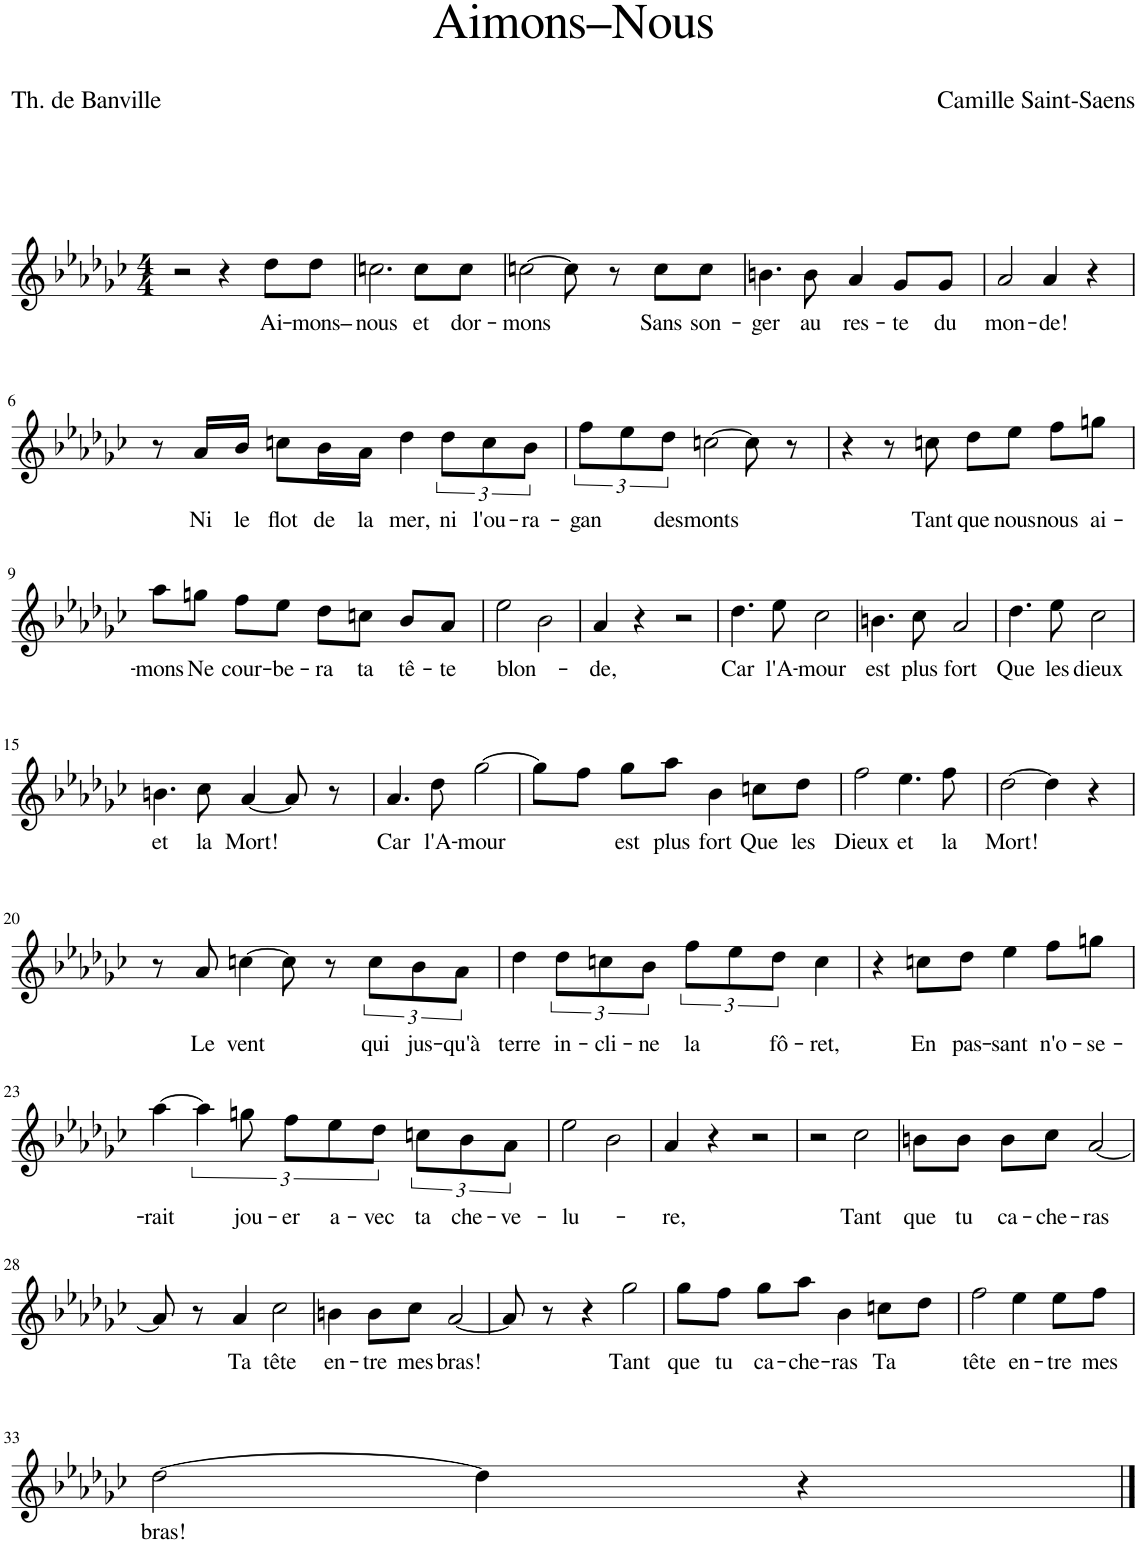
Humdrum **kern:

**kern	**text
*part1	*part1
*staff1	*staff1
*I"Piano	*
*I'Pno	*
*clefG2	*
*k[b-e-a-d-g-c-]	*
*M4/4	*
=1	=1
2r	.
4r	.
!	!LO:LY:b
8dd-\L	Ai-
!	!LO:LY:b
8dd-\J	-mons–
=2	=2
!	!LO:LY:b
2.ccn\	nous
!	!LO:LY:b
8cc\L	et
!	!LO:LY:b
8cc\J	dor-
=3	=3
!	!LO:LY:b
[2ccn\	-mons
8cc\]	.
8r	.
!	!LO:LY:b
8cc\L	Sans
!	!LO:LY:b
8cc\J	son-
=4	=4
!	!LO:LY:b
4.bn\	-ger
!	!LO:LY:b
8b\	au
!	!LO:LY:b
4a-/	res-
!	!LO:LY:b
8g-/L	-te
!	!LO:LY:b
8g-/J	du
=5	=5
!	!LO:LY:b
2a-/	mon-
!	!LO:LY:b
4a-/	-de!
4r	.
!!LO:LB:g=z
=6	=6
8r	.
!	!LO:LY:b
16a-/LL	Ni
!	!LO:LY:b
16b-/JJ	le
!	!LO:LY:b
8ccn\L	flot
!	!LO:LY:b
16b-\L	de
!	!LO:LY:b
16a-\JJ	la
!	!LO:LY:b
4dd-\	mer,
!	!LO:LY:b
12dd-\L	ni
!	!LO:LY:b
12cc\	l'ou-
!	!LO:LY:b
12b-\J	-ra-
=7	=7
!	!LO:LY:b
12ff\L	-gan
12ee-\	.
!	!LO:LY:b
12dd-\J	des
!	!LO:LY:b
[2ccn\	monts
8cc\]	.
8r	.
=8	=8
4r	.
8r	.
!	!LO:LY:b
8ccn\	Tant
!	!LO:LY:b
8dd-\L	que
!	!LO:LY:b
8ee-\J	nous
!	!LO:LY:b
8ff\L	nous
!	!LO:LY:b
8ggn\J	ai-
!!LO:LB:g=z
=9	=9
!	!LO:LY:b
8aa-\L	-mons
!	!LO:LY:b
8ggn\J	Ne
!	!LO:LY:b
8ff\L	cour-
!	!LO:LY:b
8ee-\J	-be-
!	!LO:LY:b
8dd-\L	-ra
!	!LO:LY:b
8ccn\J	ta
!	!LO:LY:b
8b-/L	tê-
!	!LO:LY:b
8a-/J	-te
=10	=10
!	!LO:LY:b
2ee-\	blon-
2b-\	.
=11	=11
!	!LO:LY:b
4a-/	-de,
4r	.
2r	.
=12	=12
!	!LO:LY:b
4.dd-\	Car
!	!LO:LY:b
8ee-\	l'A-
!	!LO:LY:b
2cc-\	-mour
=13	=13
!	!LO:LY:b
4.bn\	est
!	!LO:LY:b
8cc-\	plus
!	!LO:LY:b
2a-/	fort
=14	=14
!	!LO:LY:b
4.dd-\	Que
!	!LO:LY:b
8ee-\	les
!	!LO:LY:b
2cc-\	dieux
!!LO:LB:g=z
=15	=15
!	!LO:LY:b
4.bn\	et
!	!LO:LY:b
8cc-\	la
!	!LO:LY:b
[4a-/	Mort!
8a-/]	.
8r	.
=16	=16
!	!LO:LY:b
4.a-/	Car
!	!LO:LY:b
8dd-\	l'A-
!	!LO:LY:b
[2gg-\	-mour
=17	=17
8gg-\L]	.
8ff\J	.
!	!LO:LY:b
8gg-\L	est
!	!LO:LY:b
8aa-\J	plus
!	!LO:LY:b
4b-\	fort
!	!LO:LY:b
8ccn\L	Que
!	!LO:LY:b
8dd-\J	les
=18	=18
!	!LO:LY:b
2ff\	Dieux
!	!LO:LY:b
4.ee-\	et
!	!LO:LY:b
8ff\	la
=19	=19
!	!LO:LY:b
[2dd-\	Mort!
4dd-\]	.
4r	.
!!LO:LB:g=z
=20	=20
8r	.
!	!LO:LY:b
8a-/	Le
!	!LO:LY:b
[4ccn\	vent
8cc\]	.
8r	.
!	!LO:LY:b
12cc\L	qui
!	!LO:LY:b
12b-\	jus-
!	!LO:LY:b
12a-\J	-qu'à
=21	=21
!	!LO:LY:b
4dd-\	terre
!	!LO:LY:b
12dd-\L	in-
!	!LO:LY:b
12ccn\	-cli-
!	!LO:LY:b
12b-\J	-ne
!	!LO:LY:b
12ff\L	la
12ee-\	.
!	!LO:LY:b
12dd-\J	fô-
!	!LO:LY:b
4cc\	-ret,
=22	=22
4r	.
!	!LO:LY:b
8ccn\L	En
!	!LO:LY:b
8dd-\J	pas-
!	!LO:LY:b
4ee-\	-sant
!	!LO:LY:b
8ff\L	n'o-
!	!LO:LY:b
8ggn\J	-se-
!!LO:LB:g=z
=23	=23
!	!LO:LY:b
[4aa-\	-rait
6aa-\]	.
!	!LO:LY:b
12ggn\	jou-
!	!LO:LY:b
12ff\L	-er
!	!LO:LY:b
12ee-\	a-
!	!LO:LY:b
12dd-\J	-vec
!	!LO:LY:b
12ccn\L	ta
!	!LO:LY:b
12b-\	che-
!	!LO:LY:b
12a-\J	-ve-
=24	=24
!	!LO:LY:b
2ee-\	-lu-
2b-\	.
=25	=25
!	!LO:LY:b
4a-/	-re,
4r	.
2r	.
=26	=26
2r	.
!	!LO:LY:b
2cc-\	Tant
=27	=27
!	!LO:LY:b
8bn\L	que
!	!LO:LY:b
8b\J	tu
!	!LO:LY:b
8b\L	ca-
!	!LO:LY:b
8cc-\J	-che-
!	!LO:LY:b
[2a-/	-ras
!!LO:LB:g=z
=28	=28
8a-/]	.
8r	.
!	!LO:LY:b
4a-/	Ta
!	!LO:LY:b
2cc-\	tête
=29	=29
!	!LO:LY:b
4bn\	en-
!	!LO:LY:b
8b\L	-tre
!	!LO:LY:b
8cc-\J	mes
!	!LO:LY:b
[2a-/	bras!
=30	=30
8a-/]	.
8r	.
4r	.
!	!LO:LY:b
2gg-\	Tant
=31	=31
!	!LO:LY:b
8gg-\L	que
!	!LO:LY:b
8ff\J	tu
!	!LO:LY:b
8gg-\L	ca-
!	!LO:LY:b
8aa-\J	-che-
!	!LO:LY:b
4b-\	-ras
!	!LO:LY:b
8ccn\L	Ta
8dd-\J	.
=32	=32
!	!LO:LY:b
2ff\	tête
!	!LO:LY:b
4ee-\	en-
!	!LO:LY:b
8ee-\L	-tre
!	!LO:LY:b
8ff\J	mes
!!LO:LB:g=z
=33	=33
!	!LO:LY:b
[2dd-\	bras!
4dd-\]	.
4r	.
==	==
*-	*-
